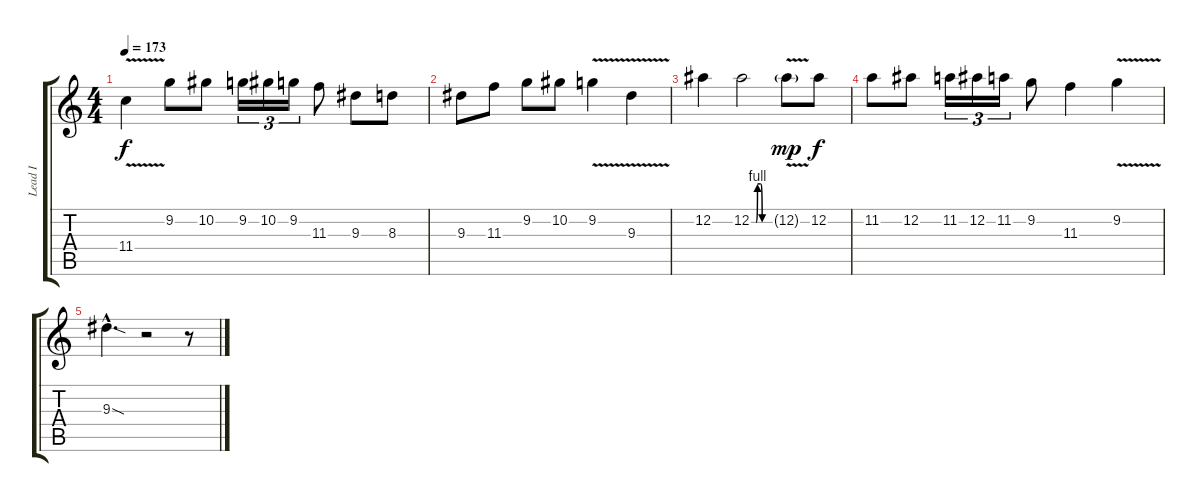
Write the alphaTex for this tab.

\track ("Lead I" "Lead I") {instrument distortionguitar}
\staff {score tabs}
\tuning (Eb4 Bb3 Gb3 Db3 Ab2 Eb2) {hide}
\ts (4 4)
\tempo 173
\clef g2
\ks c
11.4{v}.4{dy f} 9.2.8 10.2.8 9.2.16{tu (3 2)} 10.2.16{tu (3 2)} 9.2.16{tu (3 2)} 11.3.8 9.3.8 8.3.8 |
9.3.8 11.3.8 9.2.8 10.2.8 9.2{v}.4 9.3{v}.4 |
12.2.4 12.2{be (custom 0 0 15 0 20 4 30 4 35 0 45 0 60 0)}.2 12.2{v g}.8{dy mp} 12.2.8{dy f} |
11.2.8 12.2.8 11.2.16{tu (3 2)} 12.2.16{tu (3 2)} 11.2.16{tu (3 2)} 9.2.8 11.3.4 9.2{v}.4 |
9.3{sod hac}.4{d} r.2 r.8
